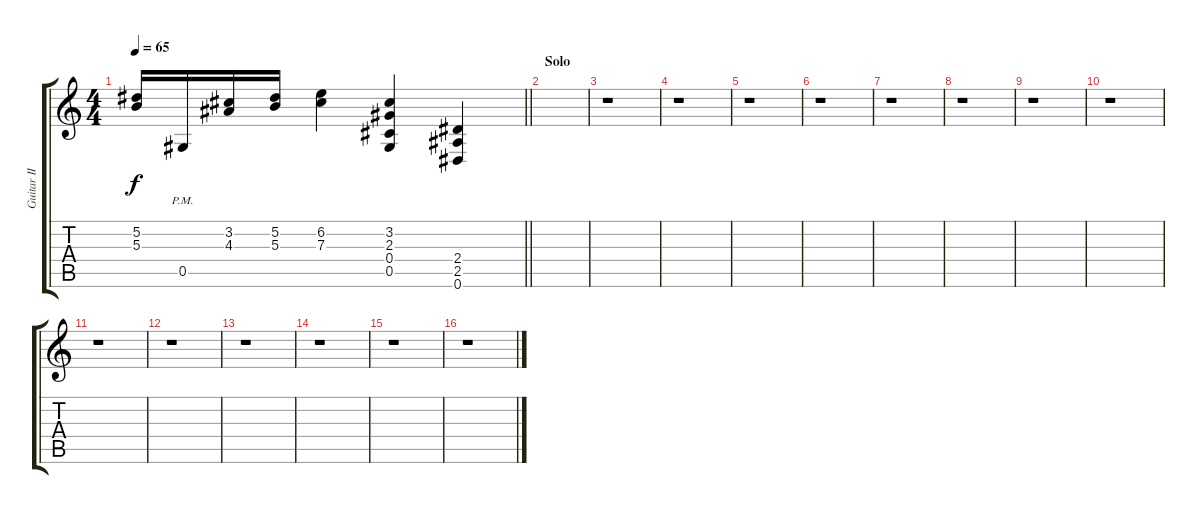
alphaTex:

\track ("Guitar II" "Guitar II") {instrument distortionguitar}
\staff {score tabs}
\tuning (Eb4 Bb3 Gb3 Db3 Ab2 Eb2) {hide}
\ts (4 4)
\tempo 65
\clef g2
\barLineRight lightlight
\ks c
(5.2 5.3).16{dy f} 0.5{pm}.16 (3.2 4.3).16 (5.2 5.3).16 (6.2 7.3).4 (3.2 2.3 0.4 0.5).4 (2.4 2.5 0.6).4 |
\section ("" "Solo")
|
r.1 |
r.1 |
r.1 |
r.1 |
r.1 |
r.1 |
r.1 |
r.1 |
r.1 |
r.1 |
r.1 |
r.1 |
r.1 |
r.1
